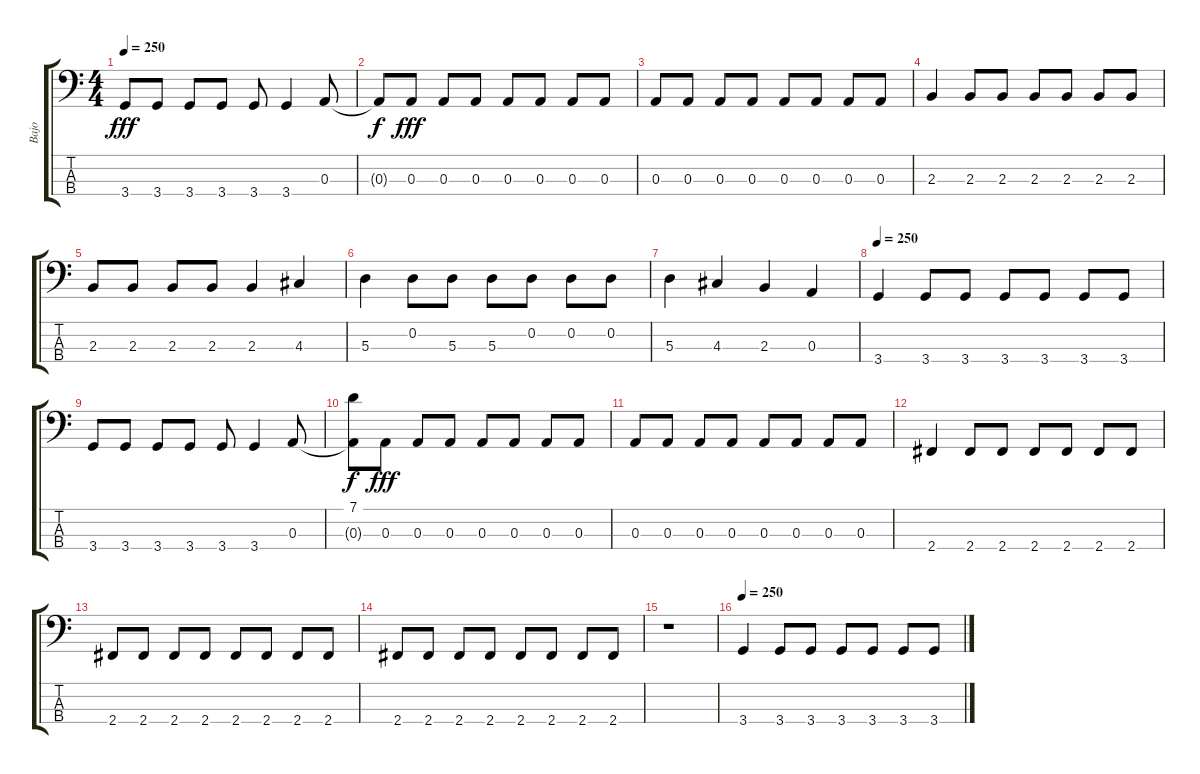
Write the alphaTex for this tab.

\track ("Bajo" "Bajo") {instrument electricbassfinger}
\staff {score tabs}
\tuning (G2 D2 A1 E1) {hide}
\ts (4 4)
\tempo 250
\clef f4
\ks c
3.4.8{dy fff} 3.4.8 3.4.8 3.4.8 3.4.8 3.4.4 0.3.8 |
0.3{t}.8{dy f} 0.3.8{dy fff} 0.3.8 0.3.8 0.3.8 0.3.8 0.3.8 0.3.8 |
0.3.8 0.3.8 0.3.8 0.3.8 0.3.8 0.3.8 0.3.8 0.3.8 |
2.3.4 2.3.8 2.3.8 2.3.8 2.3.8 2.3.8 2.3.8 |
2.3.8 2.3.8 2.3.8 2.3.8 2.3.4 4.3.4 |
5.3.4 0.2.8 5.3.8 5.3.8 0.2.8 0.2.8 0.2.8 |
5.3.4 4.3.4 2.3.4 0.3.4 |
\tempo 250
3.4.4 3.4.8 3.4.8 3.4.8 3.4.8 3.4.8 3.4.8 |
3.4.8 3.4.8 3.4.8 3.4.8 3.4.8 3.4.4 0.3.8 |
(7.1 0.3{t}).8{dy f} 0.3.8{dy fff} 0.3.8 0.3.8 0.3.8 0.3.8 0.3.8 0.3.8 |
0.3.8 0.3.8 0.3.8 0.3.8 0.3.8 0.3.8 0.3.8 0.3.8 |
2.4.4 2.4.8 2.4.8 2.4.8 2.4.8 2.4.8 2.4.8 |
2.4.8 2.4.8 2.4.8 2.4.8 2.4.8 2.4.8 2.4.8 2.4.8 |
2.4.8 2.4.8 2.4.8 2.4.8 2.4.8 2.4.8 2.4.8 2.4.8 |
r.1 |
\tempo 250
3.4.4 3.4.8 3.4.8 3.4.8 3.4.8 3.4.8 3.4.8
